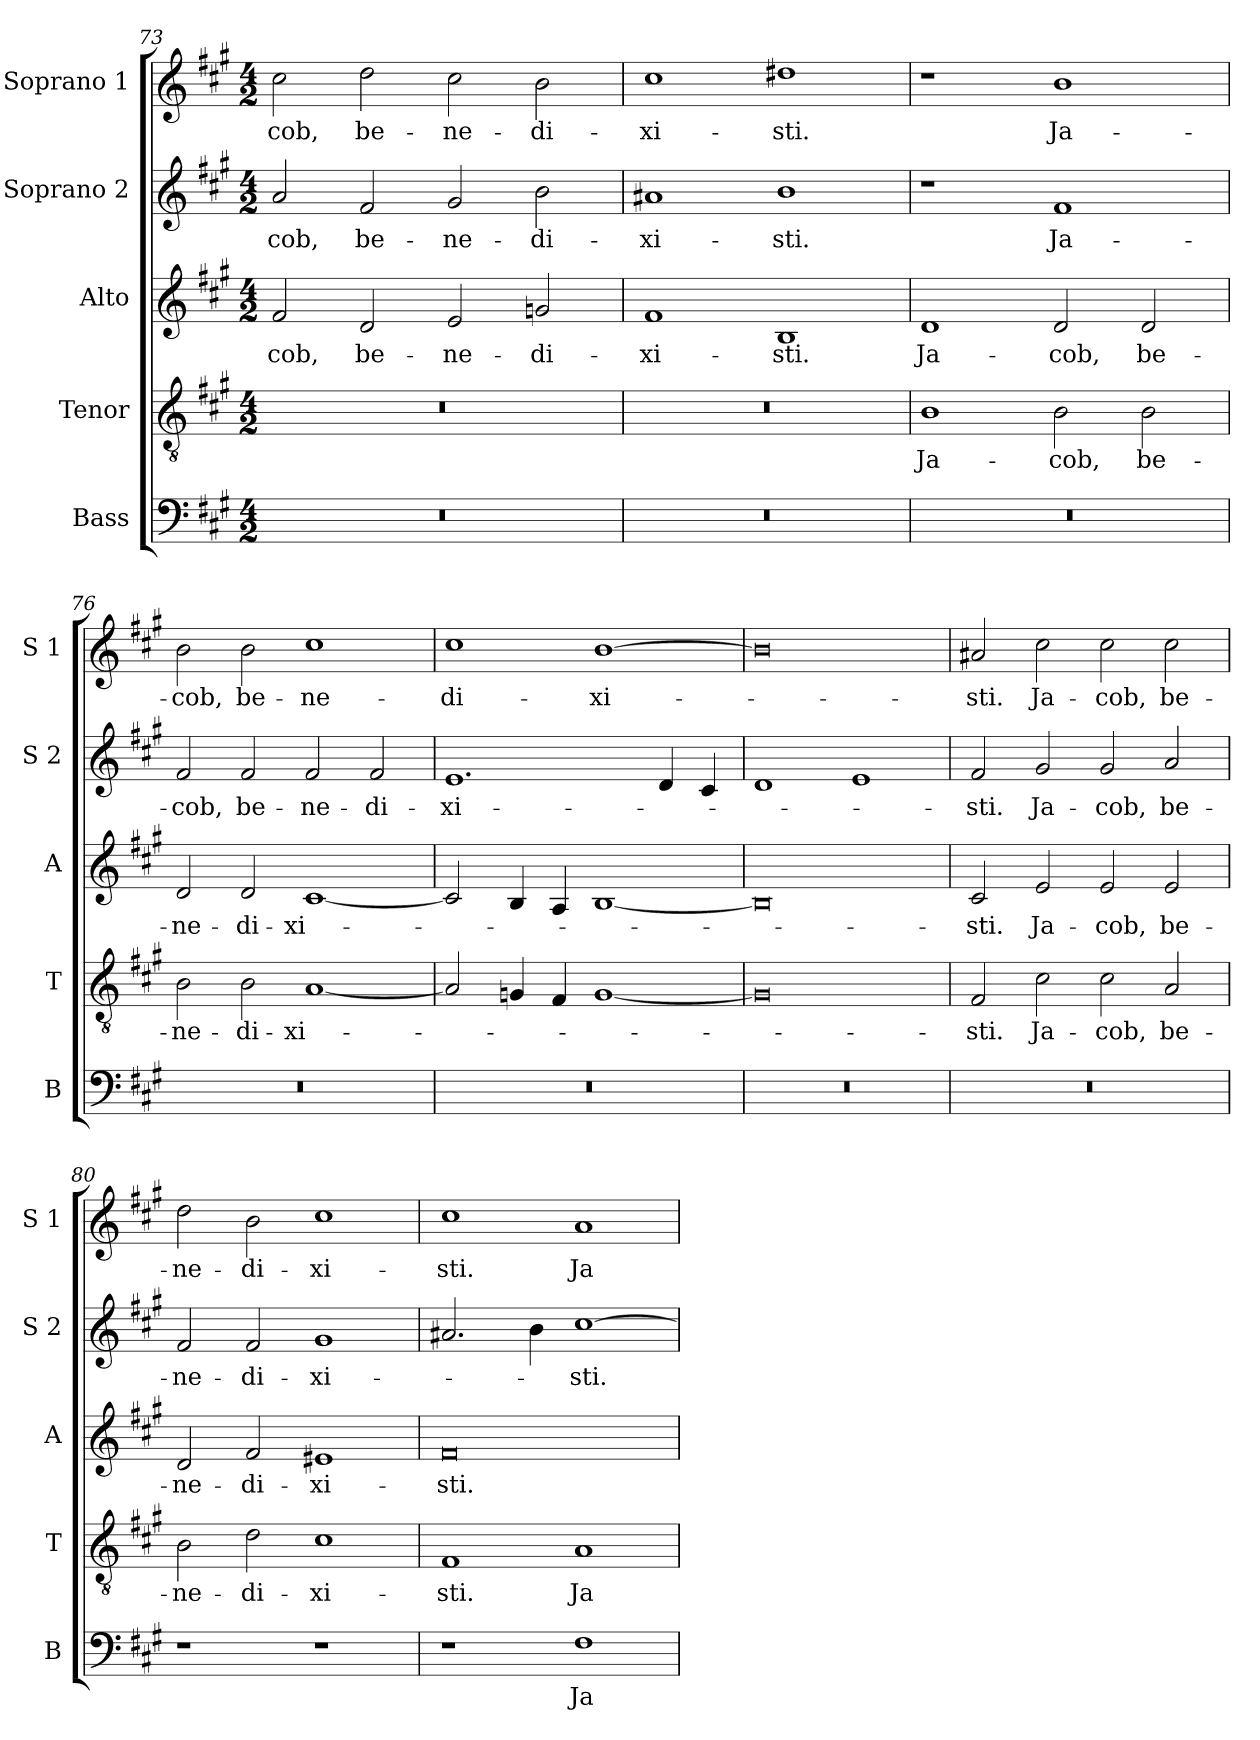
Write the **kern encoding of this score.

**kern	**text	**kern	**text	**kern	**text	**kern	**text	**kern	**text
*part5	*part5	*part4	*part4	*part3	*part3	*part2	*part2	*part1	*part1
*staff5	*staff5	*staff4	*staff4	*staff3	*staff3	*staff2	*staff2	*staff1	*staff1
*I"Bass	*	*I"Tenor	*	*I"Alto	*	*I"Soprano 2	*	*I"Soprano 1	*
*I'B	*	*I'T	*	*I'A	*	*I'S 2	*	*I'S 1	*
*clefF4	*	*clefGv2	*	*clefG2	*	*clefG2	*	*clefG2	*
*k[f#c#g#]	*	*k[f#c#g#]	*	*k[f#c#g#]	*	*k[f#c#g#]	*	*k[f#c#g#]	*
*A:	*	*A:	*	*A:	*	*A:	*	*A:	*
*M4/2	*	*M4/2	*	*M4/2	*	*M4/2	*	*M4/2	*
=73	=73	=73	=73	=73	=73	=73	=73	=73	=73
!	!	!	!	!	!LO:LY:b	!	!LO:LY:b	!	!LO:LY:b
0r	.	0r	.	2f#/	-cob,	2a/	-cob,	2cc#\	-cob,
!	!	!	!	!	!LO:LY:b	!	!LO:LY:b	!	!LO:LY:b
.	.	.	.	2d/	be-	2f#/	be-	2dd\	be-
!	!	!	!	!	!LO:LY:b	!	!LO:LY:b	!	!LO:LY:b
.	.	.	.	2e/	-ne-	2g#/	-ne-	2cc#\	-ne-
!	!	!	!	!	!LO:LY:b	!	!LO:LY:b	!	!LO:LY:b
.	.	.	.	2gn/	-di-	2b\	-di-	2b\	-di-
=74	=74	=74	=74	=74	=74	=74	=74	=74	=74
!	!	!	!	!	!LO:LY:b	!	!LO:LY:b	!	!LO:LY:b
0r	.	0r	.	1f#	-xi-	1a#X	-xi-	1cc#	-xi-
!	!	!	!	!	!LO:LY:b	!	!LO:LY:b	!	!LO:LY:b
.	.	.	.	1B	-sti.	1b	-sti.	1dd#X	-sti.
=75	=75	=75	=75	=75	=75	=75	=75	=75	=75
!	!	!	!LO:LY:b	!	!LO:LY:b	!	!	!	!
0r	.	1B	Ja-	1d	Ja-	1r	.	1r	.
!	!	!	!LO:LY:b	!	!LO:LY:b	!	!LO:LY:b	!	!LO:LY:b
.	.	2B\	-cob,	2d/	-cob,	1f#	Ja-	1b	Ja-
!	!	!	!LO:LY:b	!	!LO:LY:b	!	!	!	!
.	.	2B\	be-	2d/	be-	.	.	.	.
!!LO:LB:g=z
=76	=76	=76	=76	=76	=76	=76	=76	=76	=76
!	!	!	!LO:LY:b	!	!LO:LY:b	!	!LO:LY:b	!	!LO:LY:b
0r	.	2B\	-ne-	2d/	-ne-	2f#/	-cob,	2b\	-cob,
!	!	!	!LO:LY:b	!	!LO:LY:b	!	!LO:LY:b	!	!LO:LY:b
.	.	2B\	-di-	2d/	-di-	2f#/	be-	2b\	be-
!	!	!	!LO:LY:b	!	!LO:LY:b	!	!LO:LY:b	!	!LO:LY:b
.	.	[1A	-xi-	[1c#	-xi-	2f#/	-ne-	1cc#	-ne-
!	!	!	!	!	!	!	!LO:LY:b	!	!
.	.	.	.	.	.	2f#/	-di-	.	.
=77	=77	=77	=77	=77	=77	=77	=77	=77	=77
!	!	!	!	!	!	!	!LO:LY:b	!	!LO:LY:b
0r	.	2A/]	.	2c#/]	.	1.e	-xi-	1cc#	-di-
.	.	4Gn/	.	4B/	.	.	.	.	.
.	.	4F#/	.	4A/	.	.	.	.	.
!	!	!	!	!	!	!	!	!	!LO:LY:b
.	.	[1G	.	[1B	.	.	.	[1b	-xi-
.	.	.	.	.	.	4d/	.	.	.
.	.	.	.	.	.	4c#/	.	.	.
=78	=78	=78	=78	=78	=78	=78	=78	=78	=78
0r	.	0G]	.	0B]	.	1d	.	0b]	.
.	.	.	.	.	.	1e	.	.	.
=79	=79	=79	=79	=79	=79	=79	=79	=79	=79
!	!	!	!LO:LY:b	!	!LO:LY:b	!	!LO:LY:b	!	!LO:LY:b
0r	.	2F#/	-sti.	2c#/	-sti.	2f#/	-sti.	2a#X/	-sti.
!	!	!	!LO:LY:b	!	!LO:LY:b	!	!LO:LY:b	!	!LO:LY:b
.	.	2c#\	Ja-	2e/	Ja-	2g#/	Ja-	2cc#\	Ja-
!	!	!	!LO:LY:b	!	!LO:LY:b	!	!LO:LY:b	!	!LO:LY:b
.	.	2c#\	-cob,	2e/	-cob,	2g#/	-cob,	2cc#\	-cob,
!	!	!	!LO:LY:b	!	!LO:LY:b	!	!LO:LY:b	!	!LO:LY:b
.	.	2A/	be-	2e/	be-	2a/	be-	2cc#\	be-
!!LO:PB:g=z
=80	=80	=80	=80	=80	=80	=80	=80	=80	=80
!	!	!	!LO:LY:b	!	!LO:LY:b	!	!LO:LY:b	!	!LO:LY:b
1r	.	2B\	-ne-	2d/	-ne-	2f#/	-ne-	2dd\	-ne-
!	!	!	!LO:LY:b	!	!LO:LY:b	!	!LO:LY:b	!	!LO:LY:b
.	.	2d\	-di-	2f#/	-di-	2f#/	-di-	2b\	-di-
!	!	!	!LO:LY:b	!	!LO:LY:b	!	!LO:LY:b	!	!LO:LY:b
1r	.	1c#	-xi-	1e#X	-xi-	1g#	-xi-	1cc#	-xi-
=81	=81	=81	=81	=81	=81	=81	=81	=81	=81
!	!	!	!LO:LY:b	!	!LO:LY:b	!	!	!	!LO:LY:b
1r	.	1F#	-sti.	0f#	-sti.	2.a#X/	.	1cc#	-sti.
.	.	.	.	.	.	4b\	.	.	.
!	!LO:LY:b	!	!LO:LY:b	!	!	!	!LO:LY:b	!	!LO:LY:b
1F#	Ja-	1A	Ja-	.	.	[1cc#	-sti.	1a	Ja-
=	=	=	=	=	=	=	=	=	=
*-	*-	*-	*-	*-	*-	*-	*-	*-	*-
